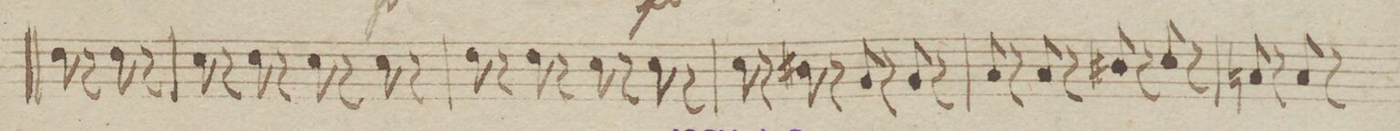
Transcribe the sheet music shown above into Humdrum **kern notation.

**kern	**dynam
*I"Viola	*
*clefC3	*
*k[b-]	*
*met(c)	*
*M4/4	*
8e\	.
8r	.
8e\	.
8r	.
=16	=16
8d\	.
8r	.
8d\	.
8r	.
8d\	.
8r	.
8d\	.
8r	.
=17	=17
8e\	.
8r	.
8e\	.
8r	.
8d\	.
8r	.
8d\	.
8r	.
=18	=18
8d\	.
8r	.
8c#X\	.
8r	.
8A/	.
8r	.
8A/	.
8r	.
=19	=19
8B-/	.
8r	.
8B-/	.
8r	.
8c#X/	.
8r	.
8d/	.
8r	.
=20	=20
8Bn/	.
8r	.
8B/	.
8r	.
*-	*-
